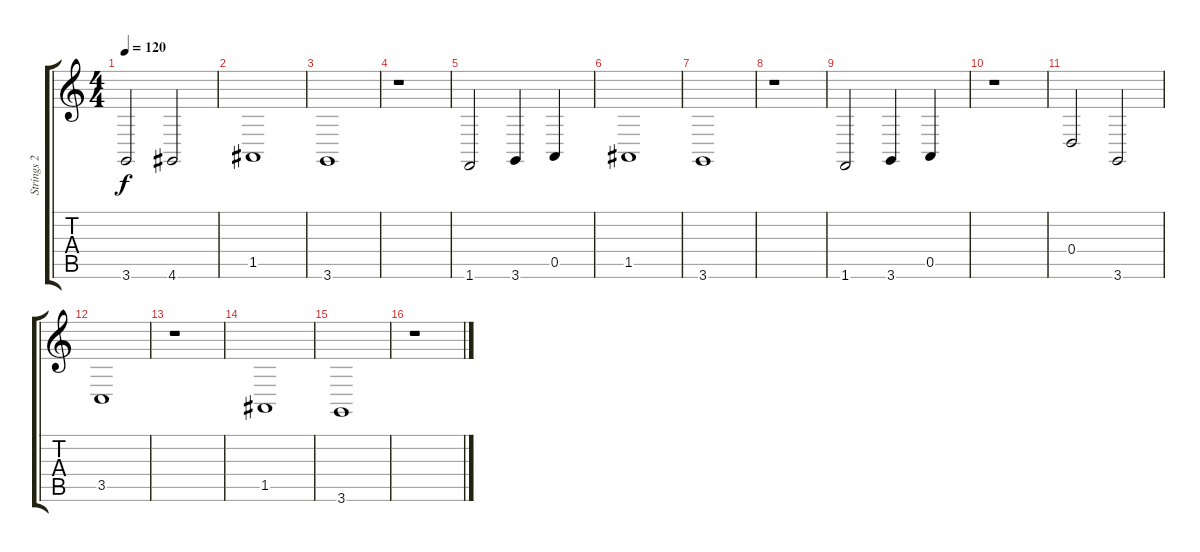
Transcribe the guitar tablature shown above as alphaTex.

\track ("Strings 2" "Strings 2") {instrument stringensemble1}
\staff {score tabs}
\tuning (E4 B3 G3 D3 A2 E2) {hide}
\ts (4 4)
\tempo 120
\clef g2
\ks c
3.6.2{dy f} 4.6.2 |
1.5.1 |
3.6.1 |
r.1 |
1.6.2 3.6.4 0.5.4 |
1.5.1 |
3.6.1 |
r.1 |
1.6.2 3.6.4 0.5.4 |
r.1 |
0.4.2 3.6.2 |
3.5.1 |
r.1 |
1.5.1 |
3.6.1 |
r.1
